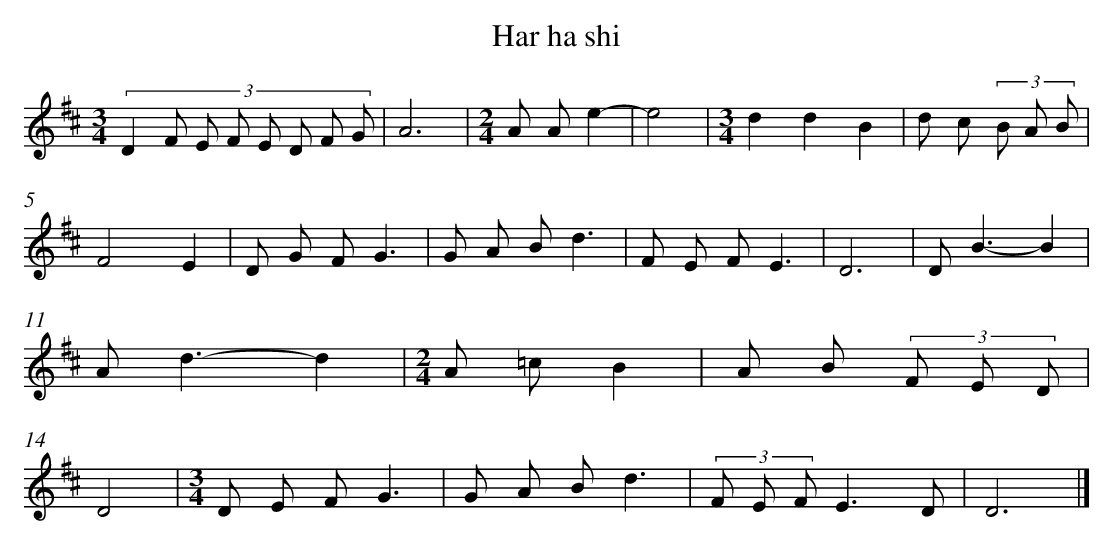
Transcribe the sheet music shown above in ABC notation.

X:1
T: Har ha shi
L: 1/8
M: 3/4
K: D
(3:2:8D2 F E F E D F G [I:setbarnb 1]|
A6 |
[M:2/4]A Ae2- |
e4 |
[M:3/4]d2d2B2 |
d c (3B A B |
F4E2 |
D G FG3 |
G A Bd3 |
F E FE3 |
D6 |
D2<B2-B2 |
A2<d2-d2 |
[M:2/4]A =cB2 |
A B (3F E D |
D4 |
[M:3/4]D E FG3 |
G A Bd3 |
(3F E FE3D |
D6 |]
